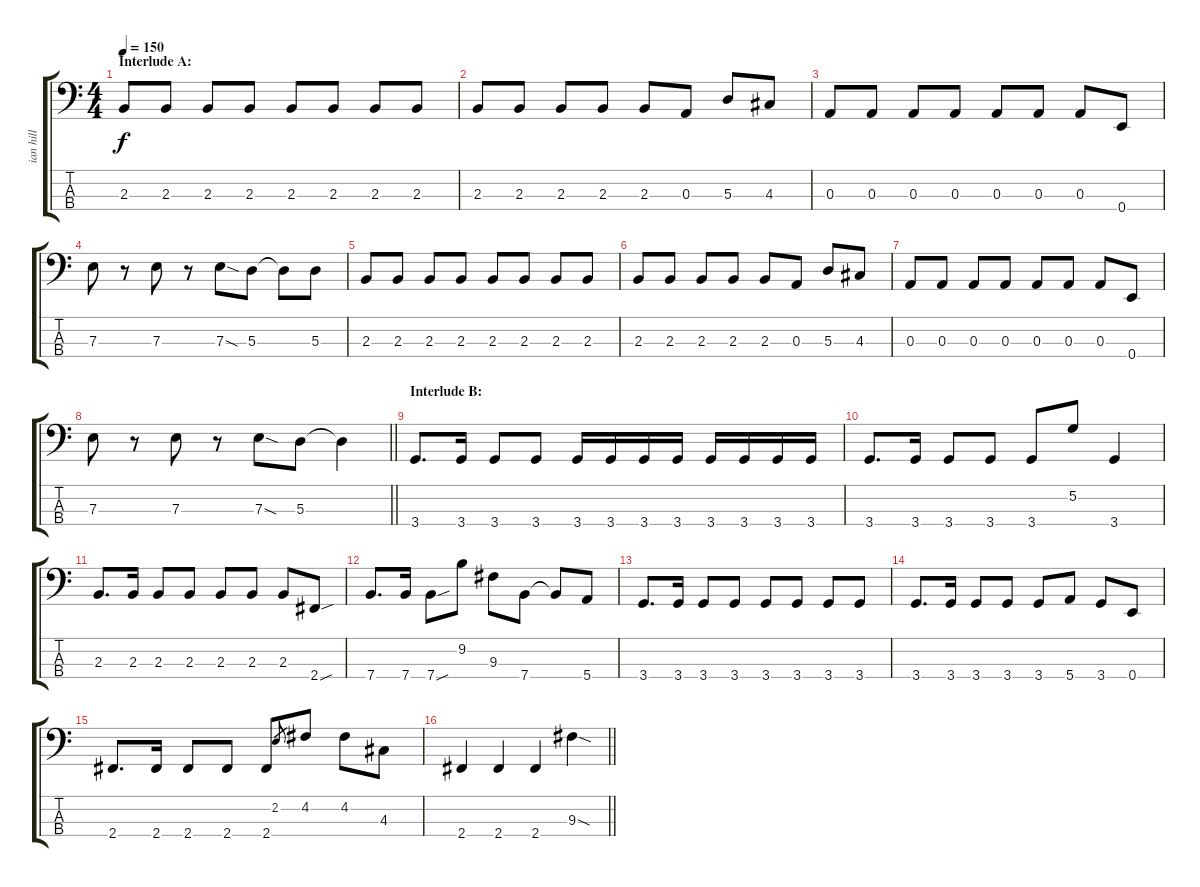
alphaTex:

\track ("ian hill" "ian hill") {instrument electricbasspick}
\staff {score tabs}
\tuning (G2 D2 A1 E1) {hide}
\ts (4 4)
\section ("" "Interlude A:")
\tempo 150
\clef f4
\ks c
2.3.8{dy f} 2.3.8 2.3.8 2.3.8 2.3.8 2.3.8 2.3.8 2.3.8 |
2.3.8 2.3.8 2.3.8 2.3.8 2.3.8 0.3.8 5.3.8 4.3.8 |
0.3.8 0.3.8 0.3.8 0.3.8 0.3.8 0.3.8 0.3.8 0.4.8 |
7.3.8 r.8 7.3.8 r.8 7.3{sod}.8 5.3.8 5.3{t}.8 5.3.8 |
2.3.8 2.3.8 2.3.8 2.3.8 2.3.8 2.3.8 2.3.8 2.3.8 |
2.3.8 2.3.8 2.3.8 2.3.8 2.3.8 0.3.8 5.3.8 4.3.8 |
0.3.8 0.3.8 0.3.8 0.3.8 0.3.8 0.3.8 0.3.8 0.4.8 |
\barLineRight lightlight
7.3.8 r.8 7.3.8 r.8 7.3{sod}.8 5.3.8 5.3{t}.4 |
\section ("" "Interlude B:")
3.4.8{d} 3.4.16 3.4.8 3.4.8 3.4.16 3.4.16 3.4.16 3.4.16 3.4.16 3.4.16 3.4.16 3.4.16 |
3.4.8{d} 3.4.16 3.4.8 3.4.8 3.4.8 5.2.8 3.4.4 |
2.3.8{d} 2.3.16 2.3.8 2.3.8 2.3.8 2.3.8 2.3.8 2.4{sou}.8 |
7.4.8{d} 7.4.16 7.4{sou}.8 9.2.8 9.3.8 7.4.8 7.4{t}.8 5.4.8 |
3.4.8{d} 3.4.16 3.4.8 3.4.8 3.4.8 3.4.8 3.4.8 3.4.8 |
3.4.8{d} 3.4.16 3.4.8 3.4.8 3.4.8 5.4.8 3.4.8 0.4.8 |
2.4.8{d} 2.4.16 2.4.8 2.4.8 2.4.8 2.2.8{gr} 4.2.8 4.2.8 4.3.8 |
\barLineRight lightlight
2.4.4 2.4.4 2.4.4 9.3{sod}.4
